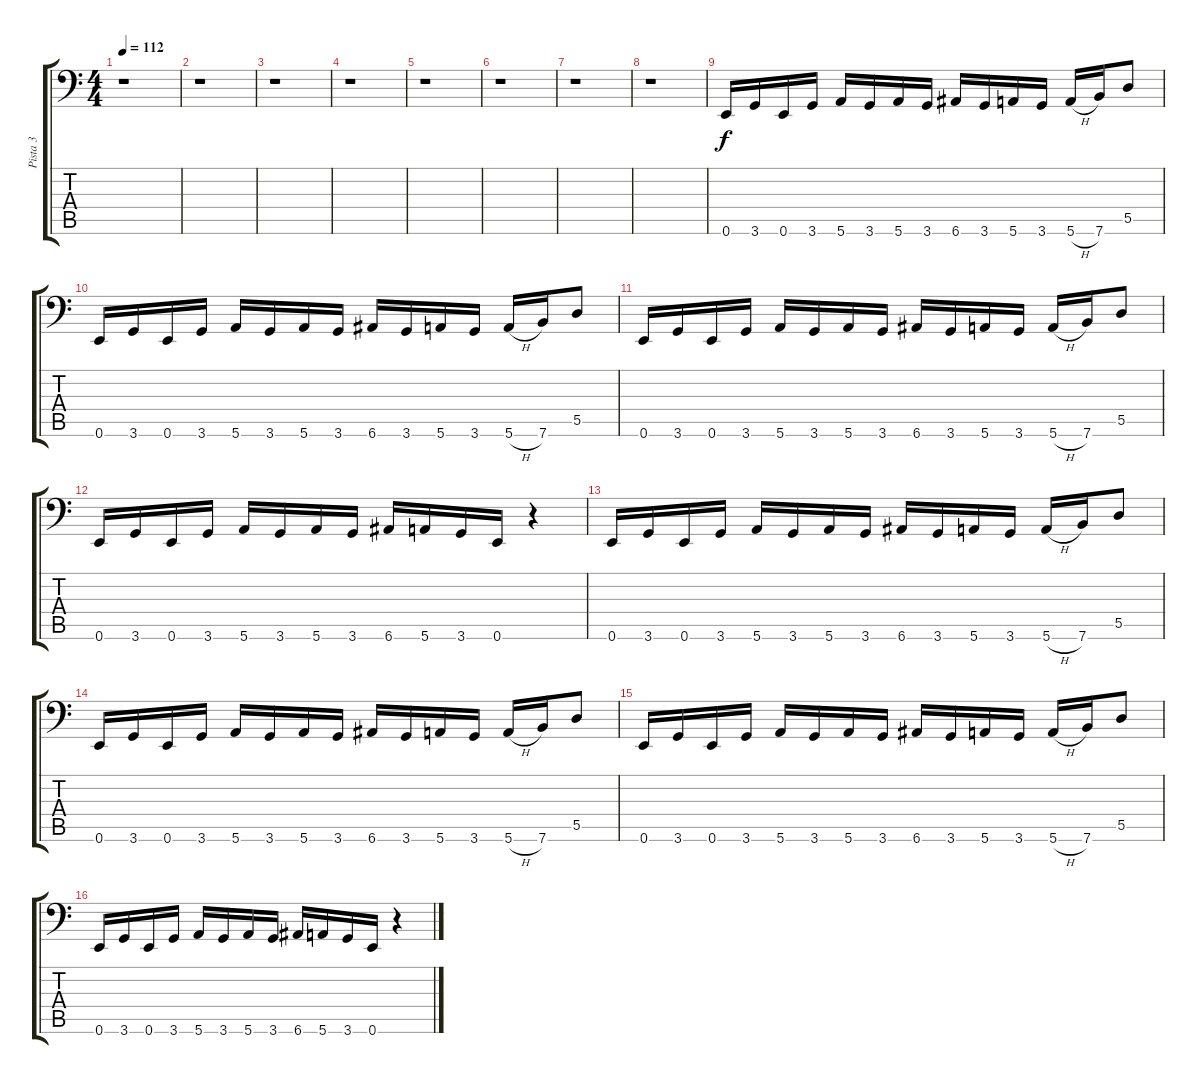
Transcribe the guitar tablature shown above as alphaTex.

\track ("Pista 3" "Pista 3") {instrument electricbasspick}
\staff {score tabs}
\tuning (E3 B2 G2 D2 A1 E1) {hide}
\ts (4 4)
\tempo 112
\clef f4
\ks c
r.1{dy f instrument electricbasspick} |
r.1 |
r.1 |
r.1 |
r.1 |
r.1 |
r.1 |
r.1 |
0.6.16 3.6.16 0.6.16 3.6.16 5.6.16 3.6.16 5.6.16 3.6.16 6.6.16 3.6.16 5.6.16 3.6.16 5.6{h}.16 7.6.16 5.5.8 |
0.6.16 3.6.16 0.6.16 3.6.16 5.6.16 3.6.16 5.6.16 3.6.16 6.6.16 3.6.16 5.6.16 3.6.16 5.6{h}.16 7.6.16 5.5.8 |
0.6.16 3.6.16 0.6.16 3.6.16 5.6.16 3.6.16 5.6.16 3.6.16 6.6.16 3.6.16 5.6.16 3.6.16 5.6{h}.16 7.6.16 5.5.8 |
0.6.16 3.6.16 0.6.16 3.6.16 5.6.16 3.6.16 5.6.16 3.6.16 6.6.16 5.6.16 3.6.16 0.6.16 r.4 |
0.6.16 3.6.16 0.6.16 3.6.16 5.6.16 3.6.16 5.6.16 3.6.16 6.6.16 3.6.16 5.6.16 3.6.16 5.6{h}.16 7.6.16 5.5.8 |
0.6.16 3.6.16 0.6.16 3.6.16 5.6.16 3.6.16 5.6.16 3.6.16 6.6.16 3.6.16 5.6.16 3.6.16 5.6{h}.16 7.6.16 5.5.8 |
0.6.16 3.6.16 0.6.16 3.6.16 5.6.16 3.6.16 5.6.16 3.6.16 6.6.16 3.6.16 5.6.16 3.6.16 5.6{h}.16 7.6.16 5.5.8 |
0.6.16 3.6.16 0.6.16 3.6.16 5.6.16 3.6.16 5.6.16 3.6.16 6.6.16 5.6.16 3.6.16 0.6.16 r.4
